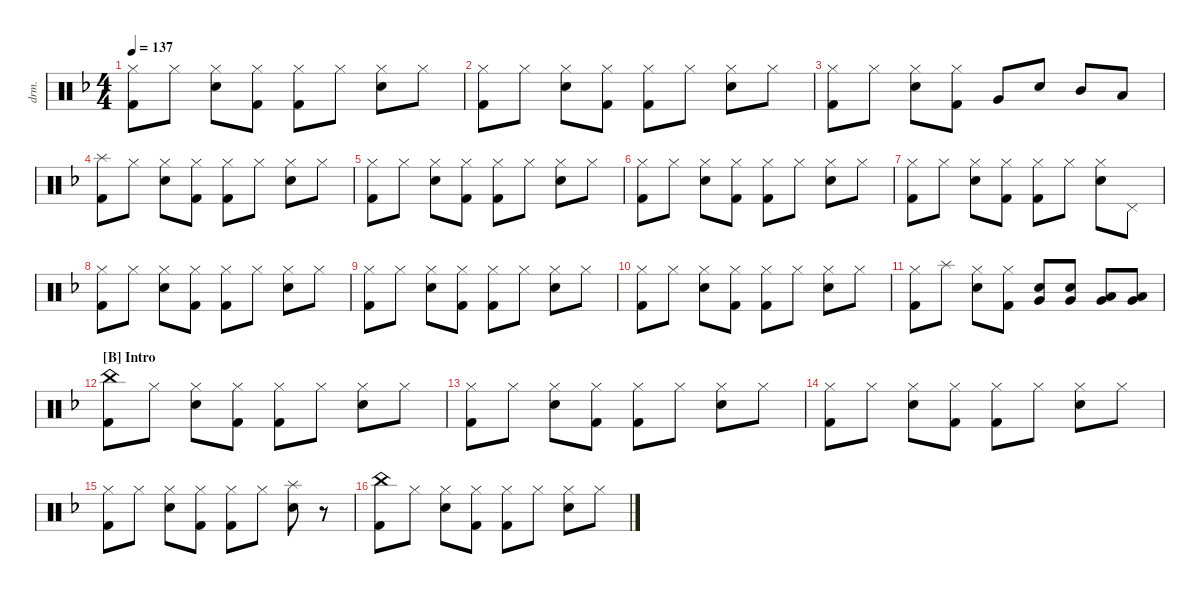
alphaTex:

\defaultSystemsLayout 4
\hideDynamics
\bracketExtendMode nobrackets
\track ("Drumkit" "drm.") {defaultSystemsLayout 4 instrument percussion}
\staff {score}
\articulation defaults
\ts (4 4)
\tempo 137
\clef neutral
\ks f
("Kick (hit) 2"{acc forcenatural} "Hi-Hat (closed)"{acc forcenatural}).8{dy mf} "Hi-Hat (closed)"{acc forcenatural}.8 ("Hi-Hat (closed)"{acc forcenatural} "Snare (hit) 2"{acc forcenatural}).8 ("Hi-Hat (closed)"{acc forcenatural} "Kick (hit) 2"{acc forcenatural}).8 ("Hi-Hat (closed)"{acc forcenatural} "Kick (hit) 2"{acc forcenatural}).8 "Hi-Hat (closed)"{acc forcenatural}.8 ("Hi-Hat (closed)"{acc forcenatural} "Snare (hit) 2"{acc forcenatural}).8 "Hi-Hat (closed)"{acc forcenatural}.8 |
("Kick (hit) 2"{acc forcenatural} "Hi-Hat (closed)"{acc forcenatural}).8 "Hi-Hat (closed)"{acc forcenatural}.8 ("Hi-Hat (closed)"{acc forcenatural} "Snare (hit) 2"{acc forcenatural}).8 ("Hi-Hat (closed)"{acc forcenatural} "Kick (hit) 2"{acc forcenatural}).8 ("Hi-Hat (closed)"{acc forcenatural} "Kick (hit) 2"{acc forcenatural}).8 "Hi-Hat (closed)"{acc forcenatural}.8 ("Hi-Hat (closed)"{acc forcenatural} "Snare (hit) 2"{acc forcenatural}).8 "Hi-Hat (closed)"{acc forcenatural}.8 |
("Kick (hit) 2"{acc forcenatural} "Hi-Hat (closed)"{acc forcenatural}).8 "Hi-Hat (closed)"{acc forcenatural}.8 ("Hi-Hat (closed)"{acc forcenatural} "Snare (hit) 2"{acc forcenatural}).8 ("Hi-Hat (closed)"{acc forcenatural} "Kick (hit) 2"{acc forcenatural}).8 "Very Low Tom (hit)"{acc forcenatural}.8 "Snare (hit) 2"{acc forcenatural}.8 "Mid Tom (hit)"{acc forcenatural}.8 "Low Tom (hit)"{acc forcenatural}.8 |
("Kick (hit) 2"{acc forcenatural} "Splash (hit)"{acc forcenatural}).8 "Hi-Hat (closed)"{acc forcenatural}.8 ("Hi-Hat (closed)"{acc forcenatural} "Snare (hit) 2"{acc forcenatural}).8 ("Hi-Hat (closed)"{acc forcenatural} "Kick (hit) 2"{acc forcenatural}).8 ("Hi-Hat (closed)"{acc forcenatural} "Kick (hit) 2"{acc forcenatural}).8 "Hi-Hat (closed)"{acc forcenatural}.8 ("Hi-Hat (closed)"{acc forcenatural} "Snare (hit) 2"{acc forcenatural}).8 "Hi-Hat (closed)"{acc forcenatural}.8 |
("Kick (hit) 2"{acc forcenatural} "Hi-Hat (closed)"{acc forcenatural}).8 "Hi-Hat (closed)"{acc forcenatural}.8 ("Hi-Hat (closed)"{acc forcenatural} "Snare (hit) 2"{acc forcenatural}).8 ("Hi-Hat (closed)"{acc forcenatural} "Kick (hit) 2"{acc forcenatural}).8 ("Hi-Hat (closed)"{acc forcenatural} "Kick (hit) 2"{acc forcenatural}).8 "Hi-Hat (closed)"{acc forcenatural}.8 ("Hi-Hat (closed)"{acc forcenatural} "Snare (hit) 2"{acc forcenatural}).8 "Hi-Hat (closed)"{acc forcenatural}.8 |
("Kick (hit) 2"{acc forcenatural} "Hi-Hat (closed)"{acc forcenatural}).8 "Hi-Hat (closed)"{acc forcenatural}.8 ("Hi-Hat (closed)"{acc forcenatural} "Snare (hit) 2"{acc forcenatural}).8 ("Hi-Hat (closed)"{acc forcenatural} "Kick (hit) 2"{acc forcenatural}).8 ("Hi-Hat (closed)"{acc forcenatural} "Kick (hit) 2"{acc forcenatural}).8 "Hi-Hat (closed)"{acc forcenatural}.8 ("Hi-Hat (closed)"{acc forcenatural} "Snare (hit) 2"{acc forcenatural}).8 "Hi-Hat (closed)"{acc forcenatural}.8 |
("Kick (hit) 2"{acc forcenatural} "Hi-Hat (closed)"{acc forcenatural}).8 "Hi-Hat (closed)"{acc forcenatural}.8 ("Hi-Hat (closed)"{acc forcenatural} "Snare (hit) 2"{acc forcenatural}).8 ("Hi-Hat (closed)"{acc forcenatural} "Kick (hit) 2"{acc forcenatural}).8 ("Hi-Hat (closed)"{acc forcenatural} "Kick (hit) 2"{acc forcenatural}).8 "Hi-Hat (closed)"{acc forcenatural}.8 ("Hi-Hat (closed)"{acc forcenatural} "Snare (hit) 2"{acc forcenatural}).8 "Pedal Hi-Hat (hit)"{acc forcenatural}.8 |
("Kick (hit) 2"{acc forcenatural} "Hi-Hat (closed)"{acc forcenatural}).8 "Hi-Hat (closed)"{acc forcenatural}.8 ("Hi-Hat (closed)"{acc forcenatural} "Snare (hit) 2"{acc forcenatural}).8 ("Hi-Hat (closed)"{acc forcenatural} "Kick (hit) 2"{acc forcenatural}).8 ("Hi-Hat (closed)"{acc forcenatural} "Kick (hit) 2"{acc forcenatural}).8 "Hi-Hat (closed)"{acc forcenatural}.8 ("Hi-Hat (closed)"{acc forcenatural} "Snare (hit) 2"{acc forcenatural}).8 "Hi-Hat (closed)"{acc forcenatural}.8 |
("Kick (hit) 2"{acc forcenatural} "Hi-Hat (closed)"{acc forcenatural}).8 "Hi-Hat (closed)"{acc forcenatural}.8 ("Hi-Hat (closed)"{acc forcenatural} "Snare (hit) 2"{acc forcenatural}).8 ("Hi-Hat (closed)"{acc forcenatural} "Kick (hit) 2"{acc forcenatural}).8 ("Hi-Hat (closed)"{acc forcenatural} "Kick (hit) 2"{acc forcenatural}).8 "Hi-Hat (closed)"{acc forcenatural}.8 ("Hi-Hat (closed)"{acc forcenatural} "Snare (hit) 2"{acc forcenatural}).8 "Hi-Hat (closed)"{acc forcenatural}.8 |
("Kick (hit) 2"{acc forcenatural} "Hi-Hat (closed)"{acc forcenatural}).8 "Hi-Hat (closed)"{acc forcenatural}.8 ("Hi-Hat (closed)"{acc forcenatural} "Snare (hit) 2"{acc forcenatural}).8 ("Hi-Hat (closed)"{acc forcenatural} "Kick (hit) 2"{acc forcenatural}).8 ("Hi-Hat (closed)"{acc forcenatural} "Kick (hit) 2"{acc forcenatural}).8 "Hi-Hat (closed)"{acc forcenatural}.8 ("Hi-Hat (closed)"{acc forcenatural} "Snare (hit) 2"{acc forcenatural}).8 "Hi-Hat (closed)"{acc forcenatural}.8 |
("Kick (hit) 2"{acc forcenatural} "Hi-Hat (closed)"{acc forcenatural}).8 "Splash (hit)"{acc forcenatural}.8 ("Hi-Hat (closed)"{acc forcenatural} "Snare (hit) 2"{acc forcenatural}).8 ("Hi-Hat (closed)"{acc forcenatural} "Kick (hit) 2"{acc forcenatural}).8 ("Snare (hit) 2"{acc forcenatural} "Very Low Tom (hit)"{acc forcenatural}).8 ("Snare (hit) 2"{acc forcenatural} "Very Low Tom (hit)"{acc forcenatural}).8 ("Low Tom (hit)"{acc forcenatural} "Very Low Tom (hit)"{acc forcenatural}).8 ("Low Tom (hit)"{acc forcenatural} "Very Low Tom (hit)"{acc forcenatural}).8 |
\section ("B" "Intro")
("Kick (hit) 2"{acc forcenatural} "China (hit)"{acc forcenatural}).8 "Hi-Hat (closed)"{acc forcenatural}.8 ("Hi-Hat (closed)"{acc forcenatural} "Snare (hit) 2"{acc forcenatural}).8 ("Hi-Hat (closed)"{acc forcenatural} "Kick (hit) 2"{acc forcenatural}).8 ("Hi-Hat (closed)"{acc forcenatural} "Kick (hit) 2"{acc forcenatural}).8 "Hi-Hat (closed)"{acc forcenatural}.8 ("Hi-Hat (closed)"{acc forcenatural} "Snare (hit) 2"{acc forcenatural}).8 "Hi-Hat (closed)"{acc forcenatural}.8 |
("Kick (hit) 2"{acc forcenatural} "Hi-Hat (closed)"{acc forcenatural}).8 "Hi-Hat (closed)"{acc forcenatural}.8 ("Hi-Hat (closed)"{acc forcenatural} "Snare (hit) 2"{acc forcenatural}).8 ("Hi-Hat (closed)"{acc forcenatural} "Kick (hit) 2"{acc forcenatural}).8 ("Hi-Hat (closed)"{acc forcenatural} "Kick (hit) 2"{acc forcenatural}).8 "Hi-Hat (closed)"{acc forcenatural}.8 ("Hi-Hat (closed)"{acc forcenatural} "Snare (hit) 2"{acc forcenatural}).8 "Hi-Hat (closed)"{acc forcenatural}.8 |
("Kick (hit) 2"{acc forcenatural} "Hi-Hat (closed)"{acc forcenatural}).8 "Hi-Hat (closed)"{acc forcenatural}.8 ("Hi-Hat (closed)"{acc forcenatural} "Snare (hit) 2"{acc forcenatural}).8 ("Hi-Hat (closed)"{acc forcenatural} "Kick (hit) 2"{acc forcenatural}).8 ("Hi-Hat (closed)"{acc forcenatural} "Kick (hit) 2"{acc forcenatural}).8 "Hi-Hat (closed)"{acc forcenatural}.8 ("Hi-Hat (closed)"{acc forcenatural} "Snare (hit) 2"{acc forcenatural}).8 "Hi-Hat (closed)"{acc forcenatural}.8 |
("Kick (hit) 2"{acc forcenatural} "Hi-Hat (closed)"{acc forcenatural}).8 "Hi-Hat (closed)"{acc forcenatural}.8 ("Hi-Hat (closed)"{acc forcenatural} "Snare (hit) 2"{acc forcenatural}).8 ("Hi-Hat (closed)"{acc forcenatural} "Kick (hit) 2"{acc forcenatural}).8 ("Hi-Hat (closed)"{acc forcenatural} "Kick (hit) 2"{acc forcenatural}).8 "Hi-Hat (closed)"{acc forcenatural}.8 ("Snare (hit) 2"{acc forcenatural} "Splash (hit)"{acc forcenatural}).8 r.8 |
("Kick (hit) 2"{acc forcenatural} "China (hit)"{acc forcenatural}).8 "Hi-Hat (closed)"{acc forcenatural}.8 ("Hi-Hat (closed)"{acc forcenatural} "Snare (hit) 2"{acc forcenatural}).8 ("Hi-Hat (closed)"{acc forcenatural} "Kick (hit) 2"{acc forcenatural}).8 ("Hi-Hat (closed)"{acc forcenatural} "Kick (hit) 2"{acc forcenatural}).8 "Hi-Hat (closed)"{acc forcenatural}.8 ("Hi-Hat (closed)"{acc forcenatural} "Snare (hit) 2"{acc forcenatural}).8 "Hi-Hat (closed)"{acc forcenatural}.8
